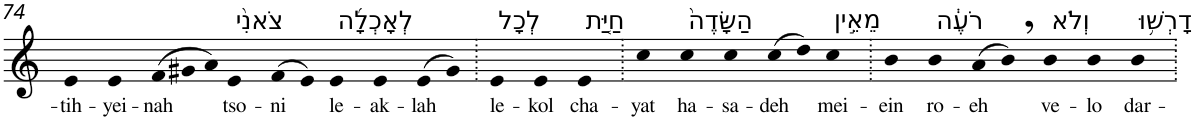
**kern	**text
*part1	*part1
*staff1	*staff1
*I"Piano	*
*I'Pno	*
!!LO:PB:g=z
*clefG2	*
*k[]	*
=74	=74
!	!LO:LY:b
4e	-tih-
!	!LO:LY:b
4e	-yei-
*Xtuplet	*
!	!LO:LY:b
(>12f	-nah
12g#X	.
12a)	.
!LO:TX:a:t=צֹאנִ֨י	!
!	!LO:LY:b
4e	tso-
!	!LO:LY:b
(>8f	-ni
8e)	.
!LO:TX:a:t=לְאָכְלָ֜ה	!
!	!LO:LY:b
4e	le-
!	!LO:LY:b
4e	-ak-
!	!LO:LY:b
(>8e	-lah
8g#)	.
=75.	=75.
!LO:TX:a:t=לְכָל	!
!	!LO:LY:b
4e	le-
!	!LO:LY:b
4e	-kol
!LO:TX:a:t=חַיַּ֤ת	!
!	!LO:LY:b
4e	cha-
=76.	=76.
!	!LO:LY:b
4cc	-yat
!LO:TX:a:t=הַשָּׂדֶה֙	!
!	!LO:LY:b
4cc	ha-
!	!LO:LY:b
4cc	-sa-
!	!LO:LY:b
(>8cc	-deh
8dd)	.
!LO:TX:a:t=מֵאֵ֣ין	!
!	!LO:LY:b
4cc	mei-
=77.	=77.
!	!LO:LY:b
4b	-ein
!LO:TX:a:t=רֹעֶ֔ה	!
!	!LO:LY:b
4b	ro-
!	!LO:LY:b
(>8a	-eh
8b,)	.
!LO:TX:a:t=וְלֹא	!
!	!LO:LY:b
4b	ve-
!	!LO:LY:b
4b	-lo
!LO:TX:a:t=דָרְשׁ֥וּ	!
!	!LO:LY:b
4b	dar-
=.	=.
*-	*-
